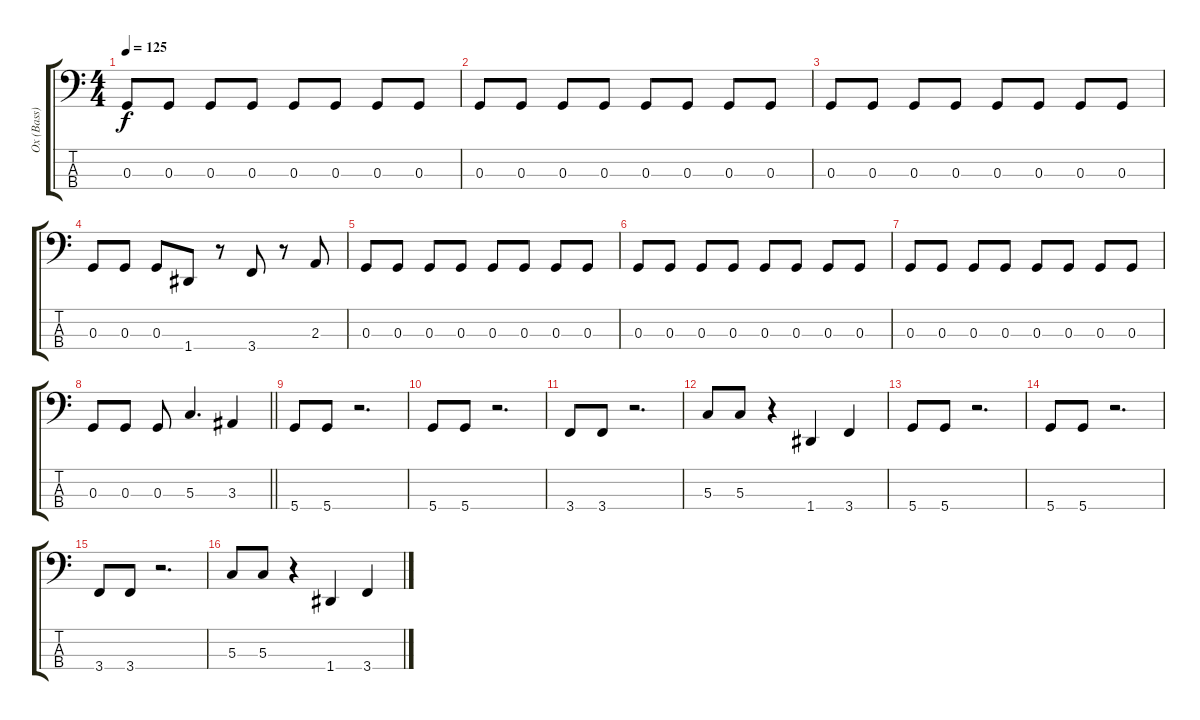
\track ("Ox (Bass)" "Ox (Bass)") {instrument electricbasspick}
\staff {score tabs}
\tuning (F2 C2 G1 D1) {hide}
\ts (4 4)
\tempo 125
\clef f4
\ks c
0.3.8{dy f} 0.3.8 0.3.8 0.3.8 0.3.8 0.3.8 0.3.8 0.3.8 |
0.3.8 0.3.8 0.3.8 0.3.8 0.3.8 0.3.8 0.3.8 0.3.8 |
0.3.8 0.3.8 0.3.8 0.3.8 0.3.8 0.3.8 0.3.8 0.3.8 |
0.3.8 0.3.8 0.3.8 1.4.8 r.8 3.4.8 r.8 2.3.8 |
0.3.8 0.3.8 0.3.8 0.3.8 0.3.8 0.3.8 0.3.8 0.3.8 |
0.3.8 0.3.8 0.3.8 0.3.8 0.3.8 0.3.8 0.3.8 0.3.8 |
0.3.8 0.3.8 0.3.8 0.3.8 0.3.8 0.3.8 0.3.8 0.3.8 |
\barLineRight lightlight
0.3.8 0.3.8 0.3.8 5.3.4{d} 3.3.4 |
5.4.8 5.4.8 r.2{d} |
5.4.8 5.4.8 r.2{d} |
3.4.8 3.4.8 r.2{d} |
5.3.8 5.3.8 r.4 1.4.4 3.4.4 |
5.4.8 5.4.8 r.2{d} |
5.4.8 5.4.8 r.2{d} |
3.4.8 3.4.8 r.2{d} |
5.3.8 5.3.8 r.4 1.4.4 3.4.4
